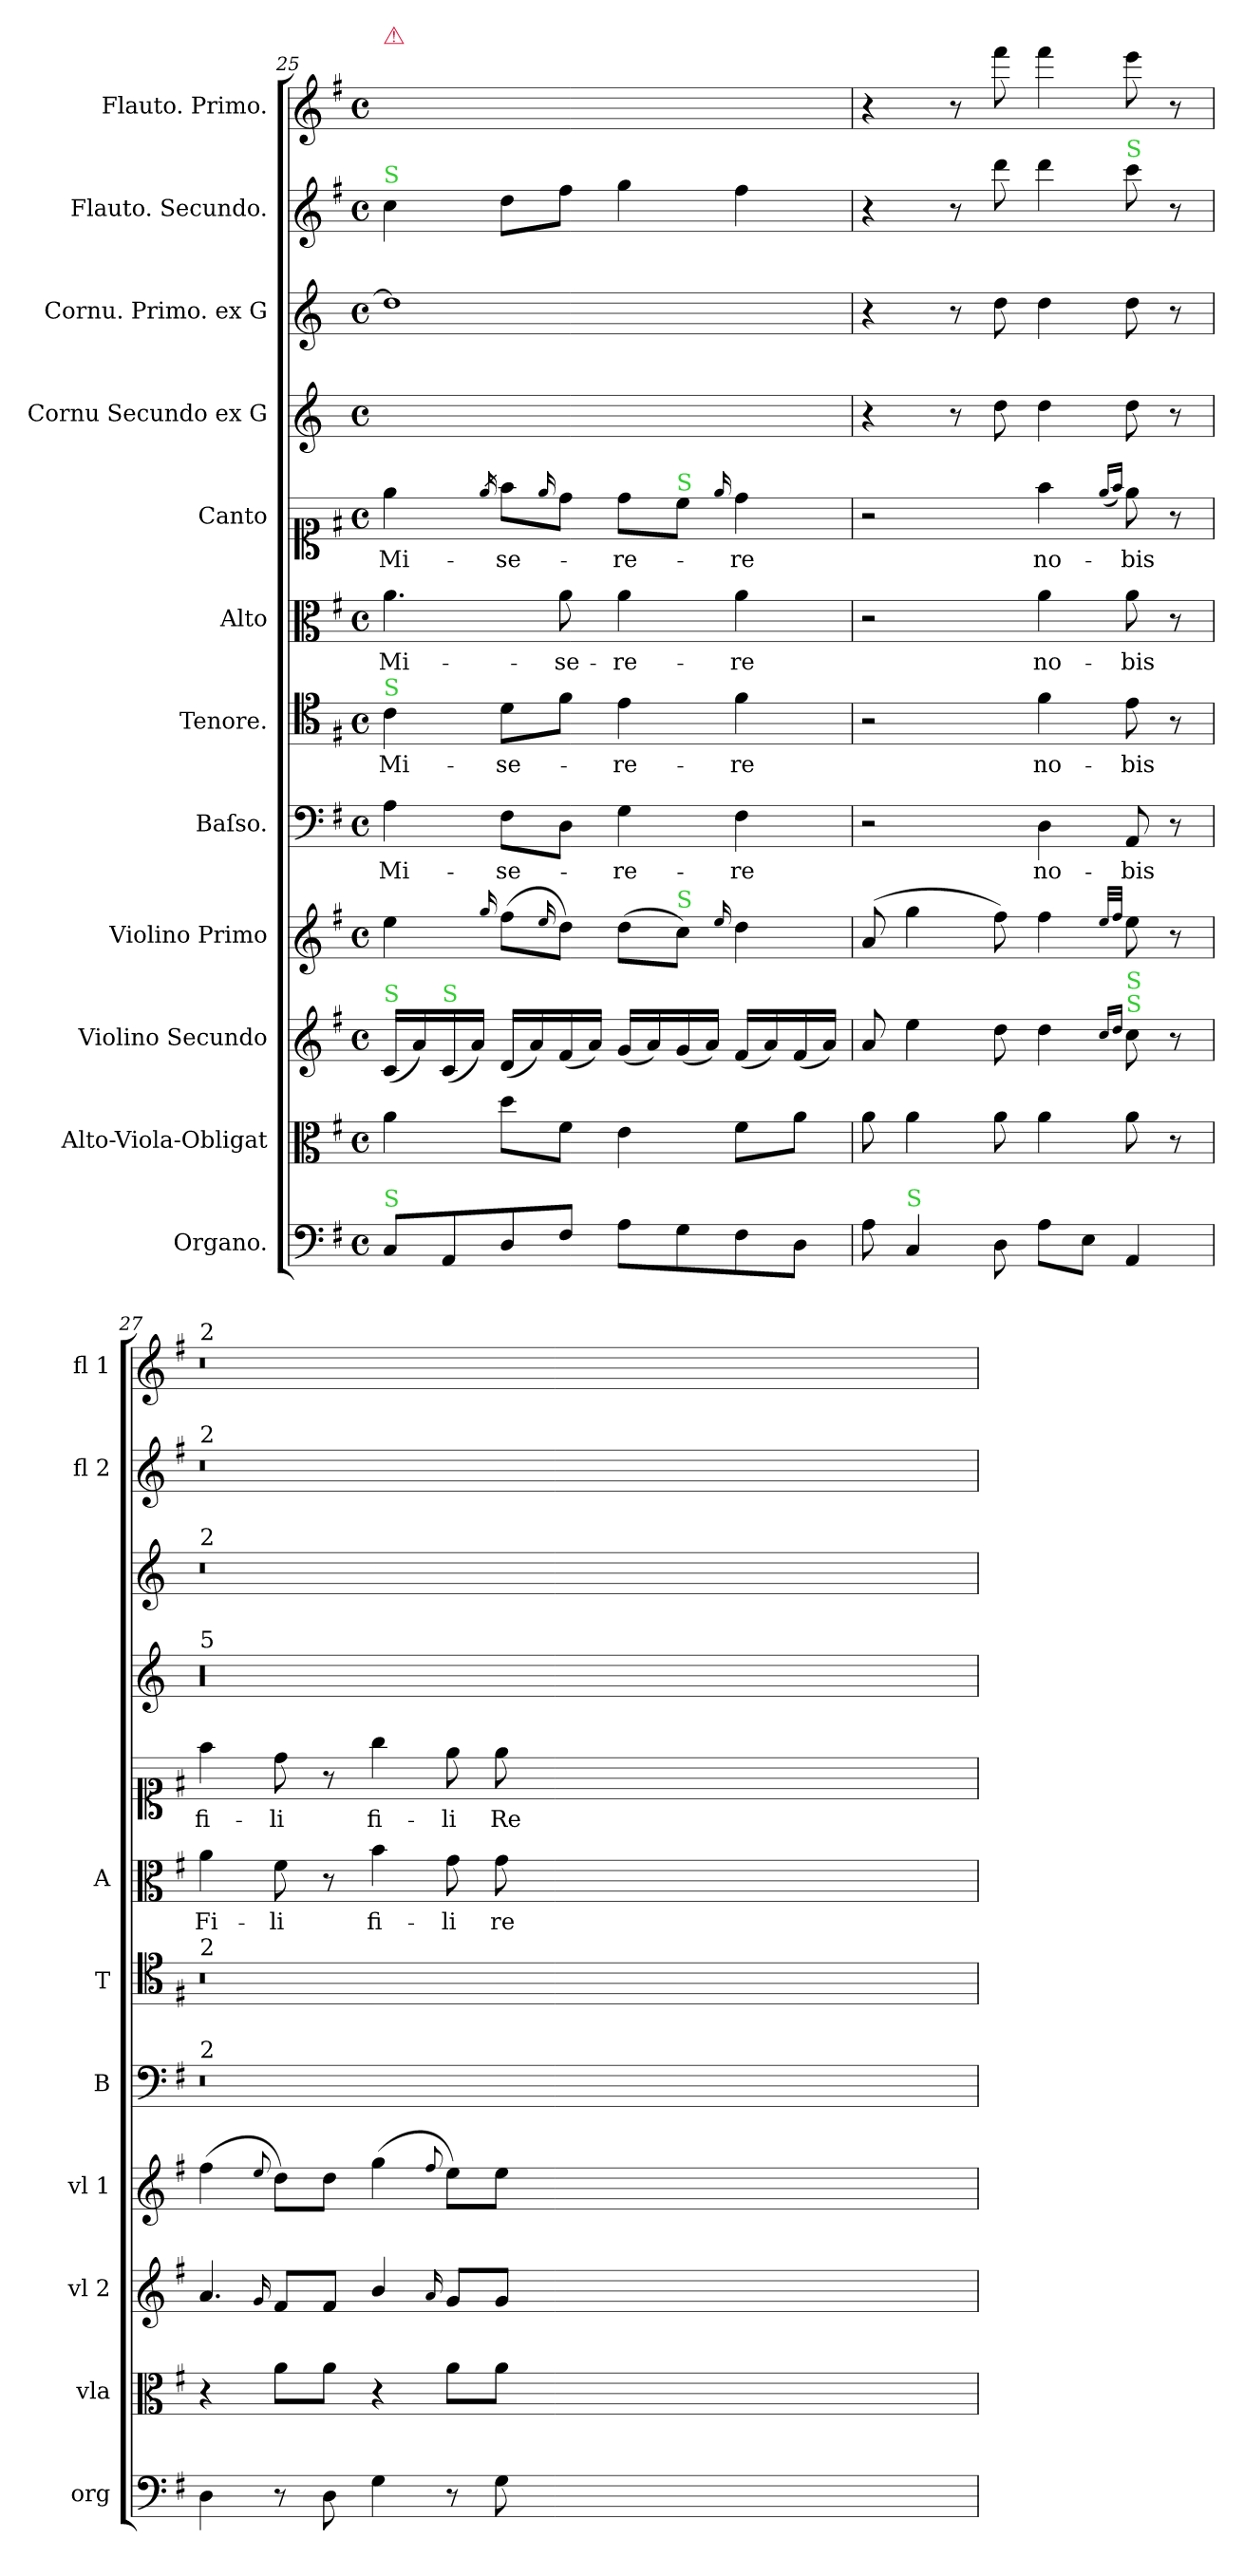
**kern	**dynam	**kern	**kern	**dynam	**kern	**dynam	**kern	**text	**kern	**text	**kern	**text	**kern	**text	**kern	**kern	**kern	**kern
*part12	*part12	*part11	*part10	*part10	*part9	*part9	*part8	*part8	*part7	*part7	*part6	*part6	*part5	*part5	*part4	*part3	*part2	*part1
*staff12	*staff12	*staff11	*staff10	*staff10	*staff9	*staff9	*staff8	*staff8	*staff7	*staff7	*staff6	*staff6	*staff5	*staff5	*staff4	*staff3	*staff2	*staff1
*I"Organo.	*	*I"Alto-Viola-Obligat	*I"Violino Secundo	*	*I"Violino Primo	*	*I"Baſso.	*	*I"Tenore.	*	*I"Alto	*	*I"Canto	*	*I"Cornu Secundo ex G	*I"Cornu. Primo. ex G	*I"Flauto. Secundo.	*I"Flauto. Primo.
*I'org	*	*I'vla	*I'vl 2	*	*I'vl 1	*	*I'B	*	*I'T	*	*I'A	*	*	*	*	*	*I'fl 2	*I'fl 1
*clefF4	*	*clefC3	*clefG2	*	*clefG2	*	*clefF4	*	*clefC4	*	*clefC3	*	*clefC1	*	*clefG2	*clefG2	*clefG2	*clefG2
*	*	*	*	*	*	*	*	*	*	*	*	*	*	*	*ITrd3c5	*ITrd3c5	*	*
*k[f#]	*	*k[f#]	*k[f#]	*	*k[f#]	*	*k[f#]	*	*k[f#]	*	*k[f#]	*	*k[f#]	*	*k[f#]	*k[f#]	*k[f#]	*k[f#]
*G:	*	*G:	*G:	*	*G:	*	*G:	*	*G:	*	*G:	*	*G:	*	*G:	*G:	*G:	*G:
*M4/4	*	*M4/4	*M4/4	*	*M4/4	*	*M4/4	*	*M4/4	*	*M4/4	*	*M4/4	*	*M4/4	*M4/4	*M4/4	*M4/4
*met(c)	*	*met(c)	*met(c)	*	*met(c)	*	*met(c)	*	*met(c)	*	*met(c)	*	*met(c)	*	*met(c)	*met(c)	*met(c)	*met(c)
=25	=25	=25	=25	=25	=25	=25	=25	=25	=25	=25	=25	=25	=25	=25	=25	=25	=25	=25
!	!	!	!	!	!	!	!	!	!	!	!	!	!	!	!	!	!	!LO:TX:a:color=crimson:t=⚠
!	!	!	!	!	!	!	!	!	!	!	!	!	!	!	!	!	!LO:TX:a:color=limegreen:t=S	!
!	!	!	!	!	!	!	!	!	!LO:TX:a:color=limegreen:t=S	!	!	!	!	!	!	!	!	!
!	!	!	!LO:TX:a:color=limegreen:t=S	!	!	!	!	!	!	!	!	!	!	!	!	!	!	!
!LO:TX:a:color=limegreen:t=S	!	!	!	!	!	!	!	!	!	!	!	!	!	!	!	!	!	!
8C/L	.	4a\	(16c/LL	.	4ee\	.	4A\	Mi-	4c\	Mi-	4.a\	Mi-	4ee\	Mi-	1ryy	1a]	4cc\	4eee\yy
.	.	.	16a/)	.	.	.	.	.	.	.	.	.	.	.	.	.	.	.
!	!	!	!LO:TX:a:color=limegreen:t=S	!	!	!	!	!	!	!	!	!	!	!	!	!	!	!
8AA/	.	.	(16c/	.	.	.	.	.	.	.	.	.	.	.	.	.	.	.
.	.	.	16a/JJ)	.	.	.	.	.	.	.	.	.	.	.	.	.	.	.
.	.	.	.	.	16qqgg/	.	.	.	.	.	.	.	16qee/	.	.	.	.	.
8D/	.	8dd\L	(16d/LL	.	(8ff#\L	.	8F#\L	-se-	8d\L	-se-	.	.	8ff#\L	-se-	.	.	8dd\L	(8fff#\Lyy
.	.	.	16a/)	.	.	.	.	.	.	.	.	.	.	.	.	.	.	.
.	.	.	.	.	16qqee/	.	.	.	.	.	.	.	16qqee/	.	.	.	.	.
8F#/J	.	8f#\J	(16f#/	.	8dd\J)	.	8D\J	.	8f#\J	.	8a\	-se-	8dd\J	.	.	.	8ff#\J	8ddd\Jyy)
.	.	.	16a/JJ)	.	.	.	.	.	.	.	.	.	.	.	.	.	.	.
8A\L	.	4e\	(16g/LL	.	(8dd\L	.	4G\	-re-	4e\	-re-	4a\	-re-	8dd\L	-re-	.	.	4gg\	(8ddd\Lyy
.	.	.	16a/)	.	.	.	.	.	.	.	.	.	.	.	.	.	.	.
!	!	!	!	!	!	!	!	!	!	!	!	!	!LO:TX:a:color=limegreen:t=S	!	!	!	!	!
!	!	!	!	!	!LO:TX:a:color=limegreen:t=S	!	!	!	!	!	!	!	!	!	!	!	!	!
8G\	.	.	(16g/	.	8cc\J)	.	.	.	.	.	.	.	8cc\J	.	.	.	.	8ccc#X\Jyy)
.	.	.	16a/JJ)	.	.	.	.	.	.	.	.	.	.	.	.	.	.	.
.	.	.	.	.	16qqee/	.	.	.	.	.	.	.	16qqee/	.	.	.	.	.
8F#\	.	8f#\L	(16f#/LL	.	4dd\	.	4F#\	-re	4f#\	-re	4a\	-re	4dd\	-re	.	.	4ff#\	4ddd\yy
.	.	.	16a/)	.	.	.	.	.	.	.	.	.	.	.	.	.	.	.
8D\J	.	8a\J	(16f#/	.	.	.	.	.	.	.	.	.	.	.	.	.	.	.
.	.	.	16a/JJ)	.	.	.	.	.	.	.	.	.	.	.	.	.	.	.
=26	=26	=26	=26	=26	=26	=26	=26	=26	=26	=26	=26	=26	=26	=26	=26	=26	=26	=26
8A\	.	8a\	8a/	.	(8a/	.	2r	.	2r	.	2r	.	2r	.	4r	4r	4r	4r
!LO:TX:a:color=limegreen:t=S	!	!	!	!	!	!	!	!	!	!	!	!	!	!	!	!	!	!
4C/	.	4a\	4ee\	.	4gg\	.	.	.	.	.	.	.	.	.	.	.	.	.
.	.	.	.	.	.	.	.	.	.	.	.	.	.	.	8r	8r	8r	8r
8D\	.	8a\	8dd\	.	8ff#\)	.	.	.	.	.	.	.	.	.	8a\	8a\	8ddd\	8fff#\
8A\L	.	4a\	4dd\	.	4ff#\	.	4D\	no-	4f#\	no-	4a\	no-	4ff#\	no-	4a\	4a\	4ddd\	4fff#\
8E\J	.	.	.	.	.	.	.	.	.	.	.	.	.	.	.	.	.	.
.	.	.	16qqcc/LL	.	32qqee/LLL	.	.	.	.	.	.	.	(<16qqee/LL	.	.	.	.	.
.	.	.	16qqdd/JJ	.	32qqff#/JJJ	.	.	.	.	.	.	.	16qqff#/JJ)	.	.	.	.	.
!	!	!	!	!	!	!	!	!	!	!	!	!	!	!	!	!	!LO:TX:a:color=limegreen:t=S	!
!	!	!	!LO:TX:a:color=limegreen:t=S	!	!	!	!	!	!	!	!	!	!	!	!	!	!	!
!	!	!	!LO:TX:a:color=limegreen:t=S	!	!	!	!	!	!	!	!	!	!	!	!	!	!	!
4AA/	.	8a\	8cc\	.	8ee\	.	8AA/	-bis	8e\	-bis	8a\	-bis	8ee\	-bis	8a\	8a\	8ccc\	8eee\
.	.	8r	8r	.	8r	.	8r	.	8r	.	8r	.	8r	.	8r	8r	8r	8r
=27	=27	=27	=27	=27	=27	=27	=27	=27	=27	=27	=27	=27	=27	=27	=27	=27	=27	=27
!	!	!	!	!	!	!	!	!	!	!	!	!	!	!	!	!	!	!LO:TX:a:t=2
!	!	!	!	!	!	!	!	!	!	!	!	!	!	!	!	!	!LO:TX:a:t=2	!
!	!	!	!	!	!	!	!	!	!	!	!	!	!	!	!	!LO:TX:a:t=2	!	!
!	!	!	!	!	!	!	!	!	!	!	!	!	!	!	!LO:TX:a:t=5	!	!	!
!	!	!	!	!	!	!	!	!	!LO:TX:a:t=2	!	!	!	!	!	!	!	!	!
!	!	!	!	!	!	!	!LO:TX:a:t=2	!	!	!	!	!	!	!	!	!	!	!
!	!LO:DY:b	!	!LO:N:vis=4.	!LO:DY:b	!	!LO:DY:b	!	!	!	!	!	!	!	!	!	!	!	!
4D\	piano	4r	4a/	piano	(4ff#\	piano	0r	.	0r	.	4a\	Fi-	4ff#\	fi-	00r	0r	0r	0r
.	.	.	16qqg/	.	8qqee/	.	.	.	.	.	.	.	.	.	.	.	.	.
8r	.	8a\L	8f#/L	.	8dd\L)	.	.	.	.	.	8f#\	-li	8dd\	-li	.	.	.	.
8D\	.	8a\J	8f#/J	.	8dd\J	.	.	.	.	.	8r	.	8r	.	.	.	.	.
4G\	.	4r	4b/	.	(4gg\	.	.	.	.	.	4b\	fi-	4gg\	fi-	.	.	.	.
.	.	.	16qqa/	.	8qqff#/	.	.	.	.	.	.	.	.	.	.	.	.	.
8r	.	8a\L	8g/L	.	8ee\L)	.	.	.	.	.	8g\	-li	8ee\	-li	.	.	.	.
8G\	.	8a\J	8g/J	.	8ee\J	.	.	.	.	.	8g\	re-	8ee\	Re-	.	.	.	.
0.ryy	.	0.ryy	0.ryy	.	0.ryy	.	.	.	.	.	0.ryy	.	0.ryy	.	.	.	.	.
.	.	.	.	.	.	.	0ryy	.	0ryy	.	.	.	.	.	.	0ryy	0ryy	0ryy
=	=	=	=	=	=	=	=	=	=	=	=	=	=	=	=	=	=	=
*-	*-	*-	*-	*-	*-	*-	*-	*-	*-	*-	*-	*-	*-	*-	*-	*-	*-	*-
